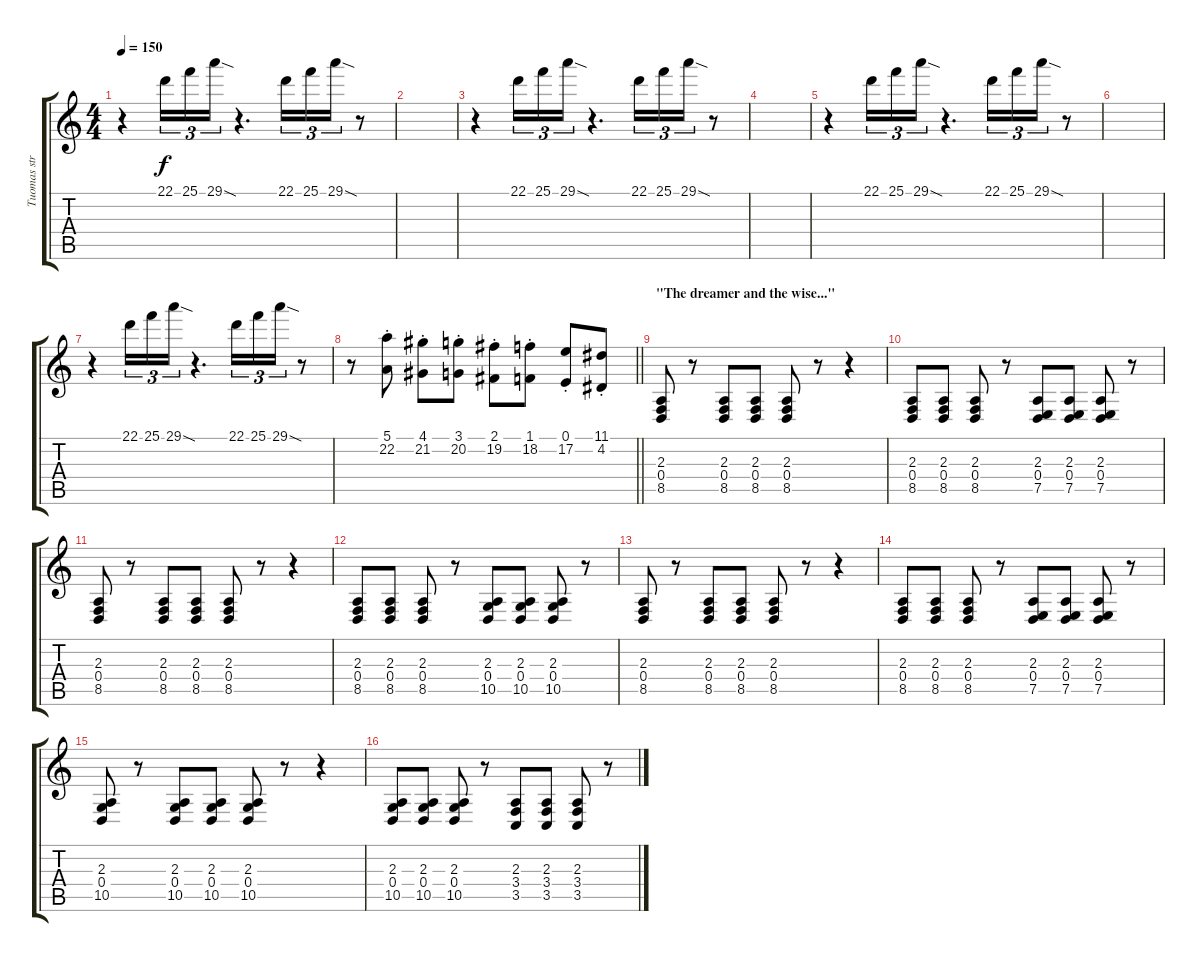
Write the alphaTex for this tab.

\track ("Tuomas strings" "Tuomas str") {instrument stringensemble1}
\staff {score tabs}
\tuning (E4 B3 G3 D3 A2 E2) {hide}
\ts (4 4)
\tempo 150
\clef g2
\ks c
r.4{dy f} 22.1.16{tu (3 2)} 25.1.16{tu (3 2)} 29.1{sod}.16{tu (3 2)} r.4{d} 22.1.16{tu (3 2)} 25.1.16{tu (3 2)} 29.1{sod}.16{tu (3 2)} r.8 |
|
r.4 22.1.16{tu (3 2)} 25.1.16{tu (3 2)} 29.1{sod}.16{tu (3 2)} r.4{d} 22.1.16{tu (3 2)} 25.1.16{tu (3 2)} 29.1{sod}.16{tu (3 2)} r.8 |
|
r.4 22.1.16{tu (3 2)} 25.1.16{tu (3 2)} 29.1{sod}.16{tu (3 2)} r.4{d} 22.1.16{tu (3 2)} 25.1.16{tu (3 2)} 29.1{sod}.16{tu (3 2)} r.8 |
|
r.4 22.1.16{tu (3 2)} 25.1.16{tu (3 2)} 29.1{sod}.16{tu (3 2)} r.4{d} 22.1.16{tu (3 2)} 25.1.16{tu (3 2)} 29.1{sod}.16{tu (3 2)} r.8 |
\barLineRight lightlight
r.8 (5.1{st} 22.2{st}).8 (4.1{st} 21.2{st}).8 (3.1{st} 20.2{st}).8 (2.1{st} 19.2{st}).8 (1.1{st} 18.2{st}).8 (0.1{st} 17.2{st}).8 (11.1{st} 4.2{st}).8 |
\section ("" "\"The dreamer and the wise...\"")
(2.3 0.4 8.5).8 r.8 (2.3 0.4 8.5).8 (2.3 0.4 8.5).8 (2.3 0.4 8.5).8 r.8 r.4 |
(2.3 0.4 8.5).8 (2.3 0.4 8.5).8 (2.3 0.4 8.5).8 r.8 (2.3 0.4 7.5).8 (2.3 0.4 7.5).8 (2.3 0.4 7.5).8 r.8 |
(2.3 0.4 8.5).8 r.8 (2.3 0.4 8.5).8 (2.3 0.4 8.5).8 (2.3 0.4 8.5).8 r.8 r.4 |
(2.3 0.4 8.5).8 (2.3 0.4 8.5).8 (2.3 0.4 8.5).8 r.8 (2.3 0.4 10.5).8 (2.3 0.4 10.5).8 (2.3 0.4 10.5).8 r.8 |
(2.3 0.4 8.5).8 r.8 (2.3 0.4 8.5).8 (2.3 0.4 8.5).8 (2.3 0.4 8.5).8 r.8 r.4 |
(2.3 0.4 8.5).8 (2.3 0.4 8.5).8 (2.3 0.4 8.5).8 r.8 (2.3 0.4 7.5).8 (2.3 0.4 7.5).8 (2.3 0.4 7.5).8 r.8 |
(2.3 0.4 10.5).8 r.8 (2.3 0.4 10.5).8 (2.3 0.4 10.5).8 (2.3 0.4 10.5).8 r.8 r.4 |
(2.3 0.4 10.5).8 (2.3 0.4 10.5).8 (2.3 0.4 10.5).8 r.8 (2.3 3.4 3.5).8 (2.3 3.4 3.5).8 (2.3 3.4 3.5).8 r.8
